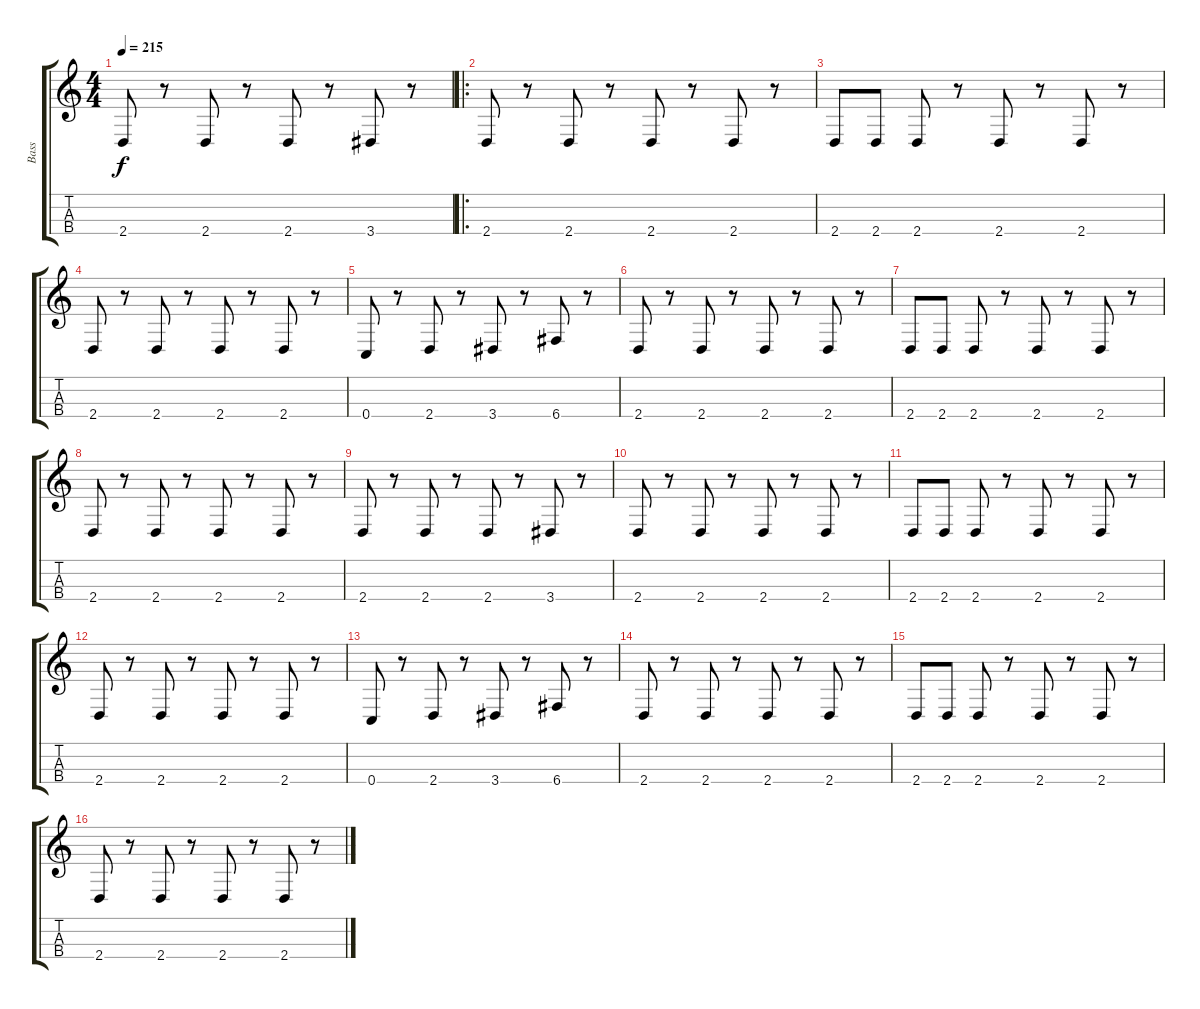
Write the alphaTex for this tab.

\track ("Bass" "Bass") {instrument electricbassfinger}
\staff {score tabs}
\tuning (G3 C3 G2 C2) {hide}
\ts (4 4)
\tempo 215
\clef g2
\ks c
2.4.8{dy f} r.8 2.4.8 r.8 2.4.8 r.8 3.4.8 r.8 |
\ro
2.4.8 r.8 2.4.8 r.8 2.4.8 r.8 2.4.8 r.8 |
2.4.8 2.4.8 2.4.8 r.8 2.4.8 r.8 2.4.8 r.8 |
2.4.8 r.8 2.4.8 r.8 2.4.8 r.8 2.4.8 r.8 |
0.4.8 r.8 2.4.8 r.8 3.4.8 r.8 6.4.8 r.8 |
2.4.8 r.8 2.4.8 r.8 2.4.8 r.8 2.4.8 r.8 |
2.4.8 2.4.8 2.4.8 r.8 2.4.8 r.8 2.4.8 r.8 |
2.4.8 r.8 2.4.8 r.8 2.4.8 r.8 2.4.8 r.8 |
2.4.8 r.8 2.4.8 r.8 2.4.8 r.8 3.4.8 r.8 |
2.4.8 r.8 2.4.8 r.8 2.4.8 r.8 2.4.8 r.8 |
2.4.8 2.4.8 2.4.8 r.8 2.4.8 r.8 2.4.8 r.8 |
2.4.8 r.8 2.4.8 r.8 2.4.8 r.8 2.4.8 r.8 |
0.4.8 r.8 2.4.8 r.8 3.4.8 r.8 6.4.8 r.8 |
2.4.8 r.8 2.4.8 r.8 2.4.8 r.8 2.4.8 r.8 |
2.4.8 2.4.8 2.4.8 r.8 2.4.8 r.8 2.4.8 r.8 |
2.4.8 r.8 2.4.8 r.8 2.4.8 r.8 2.4.8 r.8
